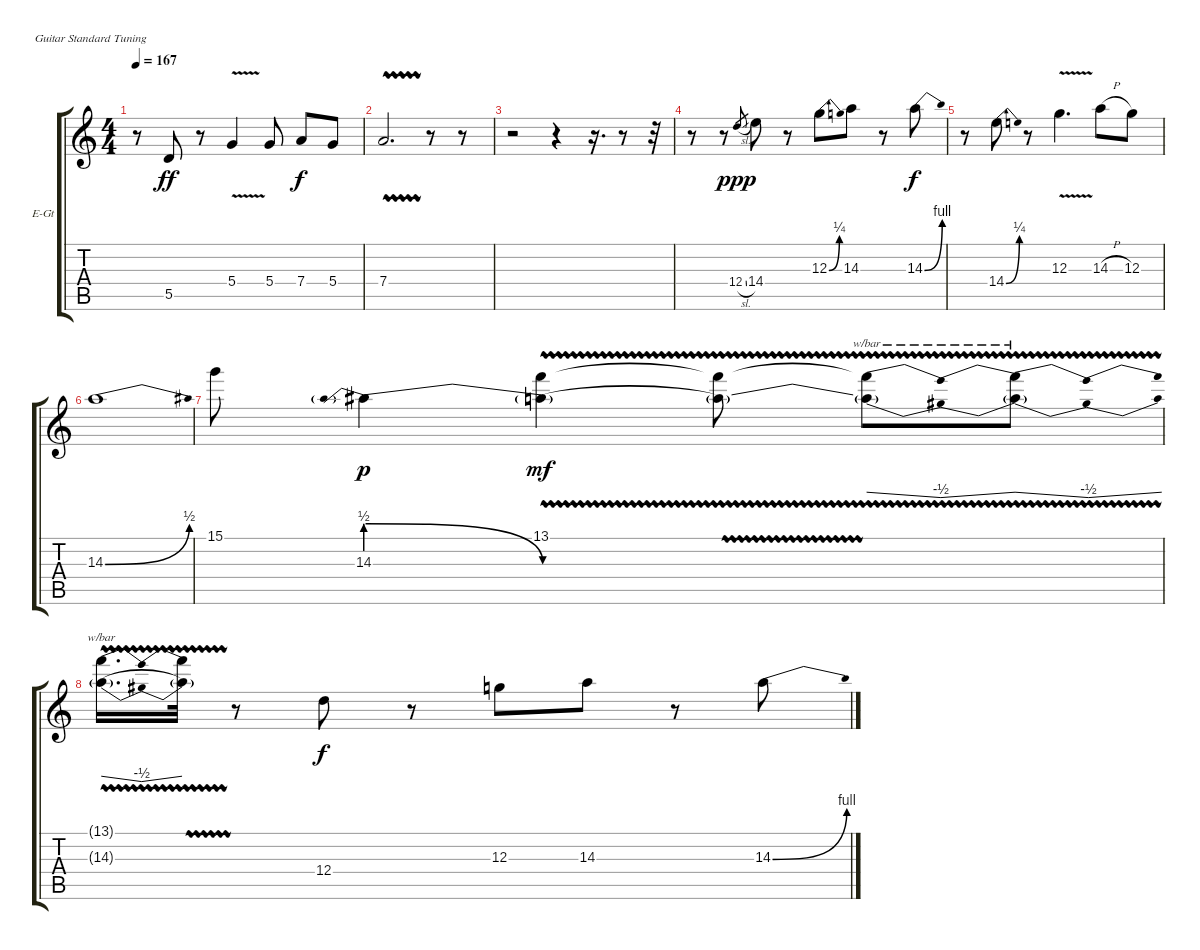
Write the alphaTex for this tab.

\bracketExtendMode groupsimilarinstruments
\firstSystemTrackNameOrientation horizontal
\otherSystemsTrackNameOrientation horizontal
\track ("Lead w/chorus" "E-Gt") {instrument overdrivenguitar}
\staff {score tabs}
\tuning (E4 B3 G3 D3 A2 E2)
\ts (4 4)
\tempo 167
\clef g2
\ks c
r.8{dy ff} 5.5.8 r.8 5.4{v}.4 5.4.8 7.4.8{dy f} 5.4.8 |
7.4{vw}.2{d} r.8 r.8 |
r.2 r.4 r.16{d} r.8 r.32 |
\scale
0.346991 r.8 r.8 12.4{sl}.8{gr dy ppp} 14.4.8 r.8 12.3{be (bend 0 0 60 1)}.8 14.3.8 r.8 14.3{be (bend 0 0 60 4)}.8{dy f} |
\scale
0.283463 r.8 14.4{be (bend 0 0 60 1)}.8 r.8 12.3{v}.4{d} 14.3{h}.8 12.3.8 |
\scale
0.14167 14.3{be (bend 0 0 60 2)}.1 |
\scale
0.227969 15.1.8 14.3{be (prebendrelease 0 2 60 0)}.4{dy p} (13.1{vw} 14.3{be (hold 0 0 60 0) vw t}).4{dy mf} (13.1{vw t} 14.3{vw t}).8 (13.1{vw t} 14.3{vw t}).8{tbe (dip default 0 0 6 -2 10.2 -2 19.2 0)} (13.1{t} 14.3{vw t}).8{tbe (dip default 0 0 6.6 -2 7.199999999999999 -2 14.399999999999999 0)} |
(13.1{vw t} 14.3{be (hold 0 0 60 0) vw t}).16{d tbe (dip default 0 0 4.8 -2 5.3999999999999995 -2 10.799999999999999 0)} (13.1{vw t} 14.3{vw t}).32 r.8 12.4.8{dy f} r.8 12.3.8 14.3.8 r.8 14.3{be (bend 0 0 60 4)}.8
